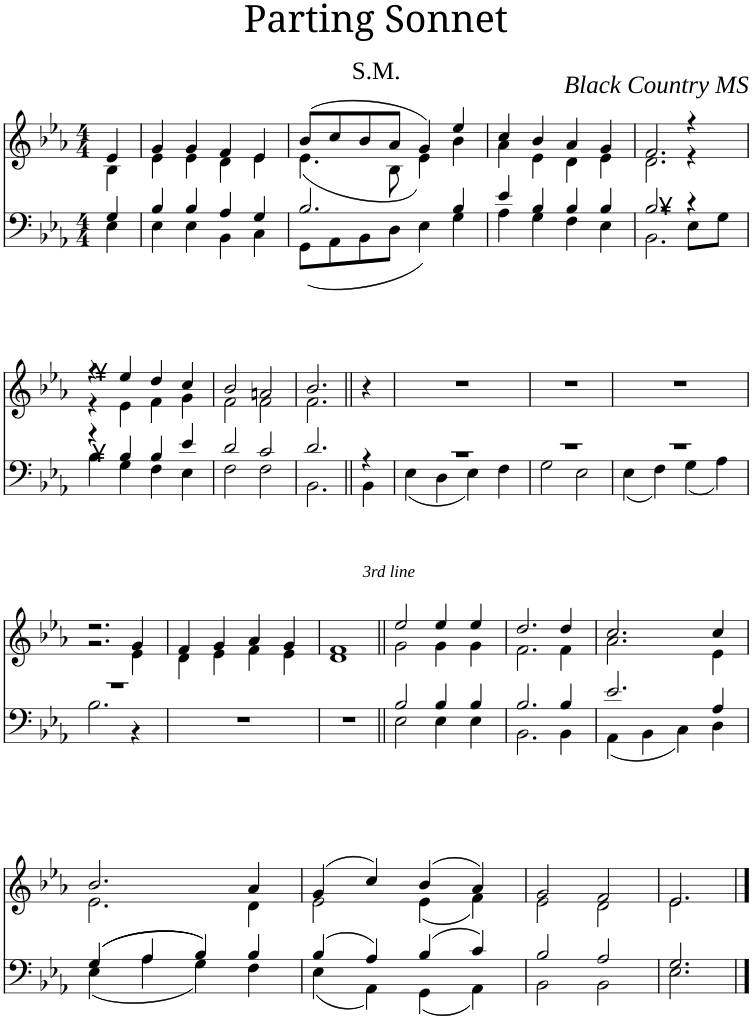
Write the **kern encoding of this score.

**kern	**kern
*part1	*part1
*staff2	*staff1
*I"Piano	*
*I'Pno	*
*clefF4	*clefG2
*k[b-e-a-]	*k[b-e-a-]
*M4/4	*M4/4
=1	=1
*^	*^
4G/	4E-\	4e-/	4B-\
=2	=2	=2	=2
4B-/	4E-\	4g/	4e-\
4B-/	4E-\	4g/	4e-\
4A-/	4BB-\	4f/	4d\
4G/	4C\	4e-/	4e-\
=3	=3	=3	=3
2.B-/	8GG\L	(8b-/L	(4.e-\
.	8AA-\	8cc/	.
.	8BB-\	8b-/	.
.	8D\J	8a-/J	8B-\
.	4E-\	4g/)	4e-\)
4B-/	4G\	4ee-/	4b-\
=4	=4	=4	=4
4e-/	4A-\	4cc/	4a-\
4B-/	4G\	4b-/	4e-\
4B-/	4F\	4a-/	4d\
4B-/	4E-\	4g/	4e-\
=5	=5	=5	=5
2.B-/	2.BB-\	2.f/	2.d\
!LO:TX:a:t=¥	!	!	!
4r	8E-\L	4r	4r
.	8G\J	.	.
!!LO:LB:g=z	!!
=6	=6	=6	=6
4r	4B-\	4r	4r
!	!	!LO:TX:a:t=¥	!
!LO:TX:a:t=¥	!	!	!
4B-/	4G\	4ee-/	4e-\
4B-/	4F\	4dd/	4f\
4e-/	4E-\	4cc/	4g\
=7	=7	=7	=7
2d/	2F\	2b-/	2f\
2c/	2F\	2an/	2f\
=8	=8	=8	=8
2.d/	2.BB-\	2.b-/	2.f\
*	*	*v	*v
=9||	=9||	=9||
4r	4BB-\	4r
=10	=10	=10
1r	4E-\	1r
.	4D\	.
.	4E-\	.
.	4F\	.
=11	=11	=11
1r	2G\	1r
.	2E-\	.
=12	=12	=12
1r	4E-\	1r
.	4F\	.
.	4G\	.
.	4A-\	.
!!LO:LB:g=z
=13	=13	=13
*	*	*^
1r	2.B-\	2.r	2.r
.	4r	4g/	4e-\
*v	*v	*	*
=14	=14	=14
1r	4f/	4d\
.	4g/	4e-\
.	4a-/	4f\
.	4g/	4e-\
=15	=15	=15
1r	1f	1d
=16||	=16||	=16||
*^	*	*
!	!	!LO:TX:a:i:t=3rd line	!
2B-/	2E-\	2ee-/	2g\
4B-/	4E-\	4ee-/	4g\
4B-/	4E-\	4ee-/	4g\
=17	=17	=17	=17
2.B-/	2.BB-\	2.dd/	2.f\
4B-/	4BB-\	4dd/	4f\
=18	=18	=18	=18
2.e-/	4AA-\	2.cc/	2.a-\
.	4BB-\	.	.
.	4C\	.	.
4A-/	4D\	4cc/	4e-\
!!LO:LB:g=z	!!
=19	=19	=19	=19
4G/	4E-\	2.b-/	2.e-\
4A-/	4A-\	.	.
4B-/	4G\	.	.
4B-/	4F\	4a-/	4d\
=20	=20	=20	=20
4B-/	4E-\	(4g/	2e-\
4A-/	4AA-\	4cc/)	.
4B-/	4GG\	(4b-/	(4e-\
4c/	4AA-\	4a-/)	4f\)
=21	=21	=21	=21
2B-/	2BB-\	2g/	2e-\
2A-/	2BB-\	2f/	2d\
=22	=22	=22	=22
2.G/	2.E-\	2.e-/	2.e-\
*v	*v	*	*
*	*v	*v
==	==
*-	*-
